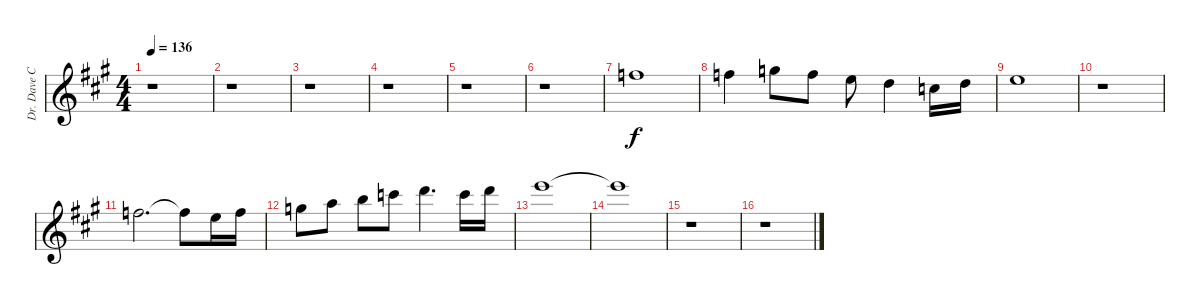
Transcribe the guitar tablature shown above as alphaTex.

\track ("Dr. Dave Cavender Trumpet" "Dr. Dave C") {instrument trumpet}
\staff {score}
\tuning (E4 B3 G3 D3 A2 E2) {hide}
\ts (4 4)
\tempo 136
\clef g2
\ks a
r.1{dy f} |
r.1 |
r.1 |
r.1 |
r.1 |
r.1 |
13.1.1 |
13.1.4 15.1.8 13.1.8 12.1.8 15.2.4 13.2.16 15.2.16 |
12.1.1 |
r.1 |
13.1.2{d} 13.1{t}.8 12.1.16 13.1.16 |
15.1.8 17.1.8 19.1.8 20.1.8 22.1.4{d} 20.1.16 22.1.16 |
24.1.1 |
24.1{t}.1 |
r.1 |
r.1
